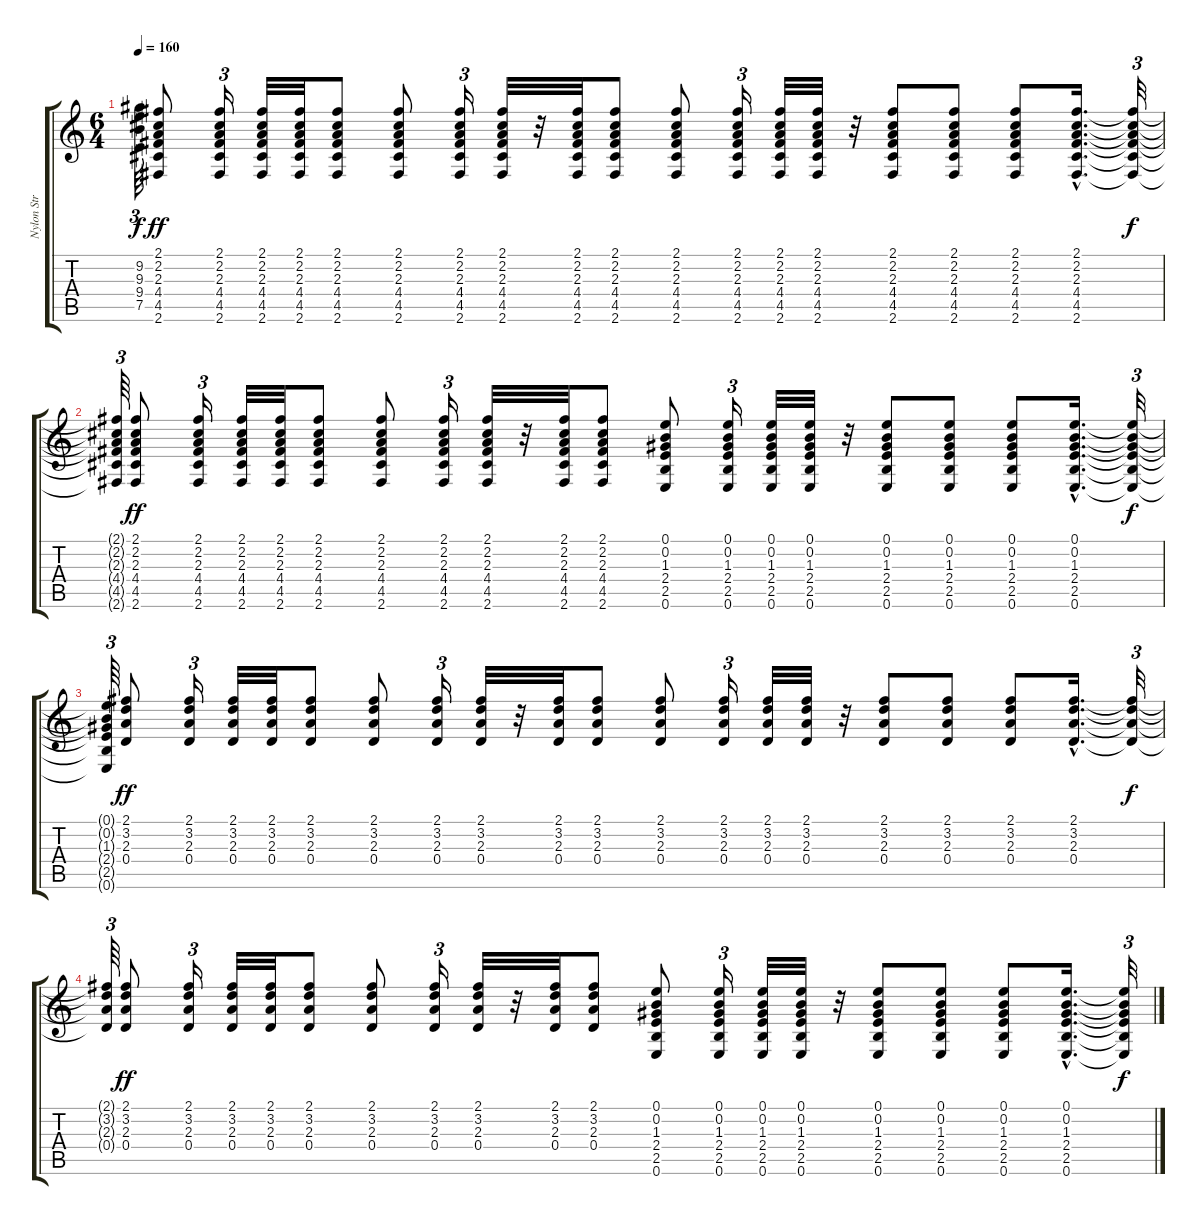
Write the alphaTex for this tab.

\track ("Nylon Str Gtr (Paco DeLucia)" "Nylon Str ") {instrument acousticguitarnylon}
\staff {score tabs}
\tuning (E4 B3 G3 D3 A2 E2) {hide}
\ts (6 4)
\tempo 160
\clef g2
\ks c
(9.2{t} 9.3{t} 9.4{t} 7.5{t}).64{tu (3 2) dy f} (2.1 2.2 2.3 4.4 4.5 2.6).8{dy ff} (2.1 2.2 2.3 4.4 4.5 2.6).16{tu (3 2)} (2.1 2.2 2.3 4.4 4.5 2.6).32 (2.1 2.2 2.3 4.4 4.5 2.6).32 (2.1 2.2 2.3 4.4 4.5 2.6).8 (2.1 2.2 2.3 4.4 4.5 2.6).8 (2.1 2.2 2.3 4.4 4.5 2.6).16{tu (3 2)} (2.1 2.2 2.3 4.4 4.5 2.6).32 r.32 (2.1 2.2 2.3 4.4 4.5 2.6).32 (2.1 2.2 2.3 4.4 4.5 2.6).8 (2.1 2.2 2.3 4.4 4.5 2.6).8 (2.1 2.2 2.3 4.4 4.5 2.6).16{tu (3 2)} (2.1 2.2 2.3 4.4 4.5 2.6).32 (2.1 2.2 2.3 4.4 4.5 2.6).32 r.32 (2.1 2.2 2.3 4.4 4.5 2.6).8 (2.1 2.2 2.3 4.4 4.5 2.6).8 (2.1 2.2 2.3 4.4 4.5 2.6).8 (2.1{hac} 2.2{hac} 2.3{hac} 4.4{hac} 4.5{hac} 2.6{hac}).16{d} (2.1{t} 2.2{t} 2.3{t} 4.4{t} 4.5{t} 2.6{t}).32{tu (3 2) dy f} |
(2.1{t} 2.2{t} 2.3{t} 4.4{t} 4.5{t} 2.6{t}).64{tu (3 2)} (2.1 2.2 2.3 4.4 4.5 2.6).8{dy ff} (2.1 2.2 2.3 4.4 4.5 2.6).16{tu (3 2)} (2.1 2.2 2.3 4.4 4.5 2.6).32 (2.1 2.2 2.3 4.4 4.5 2.6).32 (2.1 2.2 2.3 4.4 4.5 2.6).8 (2.1 2.2 2.3 4.4 4.5 2.6).8 (2.1 2.2 2.3 4.4 4.5 2.6).16{tu (3 2)} (2.1 2.2 2.3 4.4 4.5 2.6).32 r.32 (2.1 2.2 2.3 4.4 4.5 2.6).32 (2.1 2.2 2.3 4.4 4.5 2.6).8 (0.1 0.2 1.3 2.4 2.5 0.6).8 (0.1 0.2 1.3 2.4 2.5 0.6).16{tu (3 2)} (0.1 0.2 1.3 2.4 2.5 0.6).32 (0.1 0.2 1.3 2.4 2.5 0.6).32 r.32 (0.1 0.2 1.3 2.4 2.5 0.6).8 (0.1 0.2 1.3 2.4 2.5 0.6).8 (0.1 0.2 1.3 2.4 2.5 0.6).8 (0.1{hac} 0.2{hac} 1.3{hac} 2.4{hac} 2.5{hac} 0.6{hac}).16{d} (0.1{t} 0.2{t} 1.3{t} 2.4{t} 2.5{t} 0.6{t}).32{tu (3 2) dy f} |
(0.1{t} 0.2{t} 1.3{t} 2.4{t} 2.5{t} 0.6{t}).64{tu (3 2)} (2.1 3.2 2.3 0.4).8{dy ff} (2.1 3.2 2.3 0.4).16{tu (3 2)} (2.1 3.2 2.3 0.4).32 (2.1 3.2 2.3 0.4).32 (2.1 3.2 2.3 0.4).8 (2.1 3.2 2.3 0.4).8 (2.1 3.2 2.3 0.4).16{tu (3 2)} (2.1 3.2 2.3 0.4).32 r.32 (2.1 3.2 2.3 0.4).32 (2.1 3.2 2.3 0.4).8 (2.1 3.2 2.3 0.4).8 (2.1 3.2 2.3 0.4).16{tu (3 2)} (2.1 3.2 2.3 0.4).32 (2.1 3.2 2.3 0.4).32 r.32 (2.1 3.2 2.3 0.4).8 (2.1 3.2 2.3 0.4).8 (2.1 3.2 2.3 0.4).8 (2.1{hac} 3.2{hac} 2.3{hac} 0.4{hac}).16{d} (2.1{t} 3.2{t} 2.3{t} 0.4{t}).32{tu (3 2) dy f} |
(2.1{t} 3.2{t} 2.3{t} 0.4{t}).64{tu (3 2)} (2.1 3.2 2.3 0.4).8{dy ff} (2.1 3.2 2.3 0.4).16{tu (3 2)} (2.1 3.2 2.3 0.4).32 (2.1 3.2 2.3 0.4).32 (2.1 3.2 2.3 0.4).8 (2.1 3.2 2.3 0.4).8 (2.1 3.2 2.3 0.4).16{tu (3 2)} (2.1 3.2 2.3 0.4).32 r.32 (2.1 3.2 2.3 0.4).32 (2.1 3.2 2.3 0.4).8 (0.1 0.2 1.3 2.4 2.5 0.6).8 (0.1 0.2 1.3 2.4 2.5 0.6).16{tu (3 2)} (0.1 0.2 1.3 2.4 2.5 0.6).32 (0.1 0.2 1.3 2.4 2.5 0.6).32 r.32 (0.1 0.2 1.3 2.4 2.5 0.6).8 (0.1 0.2 1.3 2.4 2.5 0.6).8 (0.1 0.2 1.3 2.4 2.5 0.6).8 (0.1{hac} 0.2{hac} 1.3{hac} 2.4{hac} 2.5{hac} 0.6{hac}).16{d} (0.1{t} 0.2{t} 1.3{t} 2.4{t} 2.5{t} 0.6{t}).32{tu (3 2) dy f}
